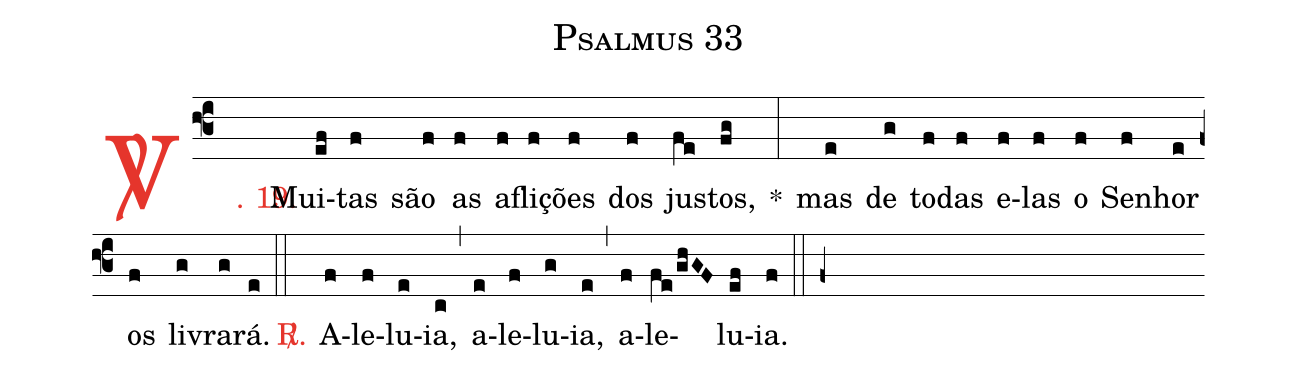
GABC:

name: Psalmus 33;
%%
(f3)

<c><sp>V/</sp>. 19.</c>() Mui(ef)tas(f) são(f) as(f) a(f)fli(f)ções(f) dos(f) jus(fe)tos,(fg) *(:) mas(e) de(g) to(f)das(f) e(f)las(f) o(f) Se(f)nhor(e) os(f) li(g)vra(g)rá.(e)

(::)

<nlba><c><sp>R/</sp>.</c>() A</nlba>(f)le(f)lu(e)ia,(c) (,) a(e)le(f)lu(g)ia,(e) (,) a(f)le(fe/ghGF)lu(ef)ia.(f)

(::)

(f+)
